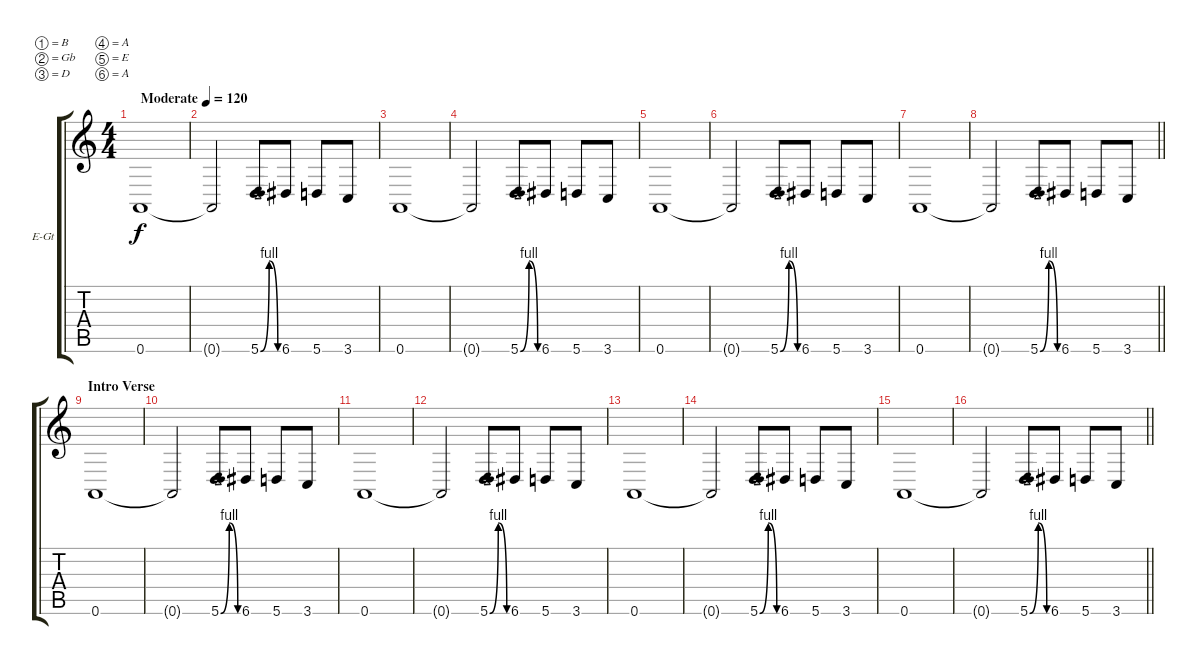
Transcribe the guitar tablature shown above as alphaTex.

\bracketExtendMode groupsimilarinstruments
\firstSystemTrackNameOrientation horizontal
\otherSystemsTrackNameOrientation horizontal
\track ("Clean Gtr. 2" "E-Gt") {instrument electricguitarclean}
\staff {score tabs}
\tuning (B3 Gb3 D3 A2 E2 A1)
\ts (4 4)
\beaming (8 2 2 2 2)
\tempo (120 "Moderate")
\clef g2
\ks c
0.6.1{dy f instrument electricguitarclean} |
0.6{t}.2 5.6{be (bendrelease 0 0 30 4 30 4 60 0)}.8 6.6.8 5.6.8 3.6.8 |
0.6.1 |
0.6{t}.2 5.6{be (bendrelease 0 0 30 4 30 4 60 0)}.8 6.6.8 5.6.8 3.6.8 |
0.6.1 |
0.6{t}.2 5.6{be (bendrelease 0 0 30 4 30 4 60 0)}.8 6.6.8 5.6.8 3.6.8 |
0.6.1 |
\barLineRight lightlight
0.6{t}.2 5.6{be (bendrelease 0 0 30 4 30 4 60 0)}.8 6.6.8 5.6.8 3.6.8 |
\section ("" "Intro Verse")
0.6.1 |
0.6{t}.2 5.6{be (bendrelease 0 0 30 4 30 4 60 0)}.8 6.6.8 5.6.8 3.6.8 |
0.6.1 |
0.6{t}.2 5.6{be (bendrelease 0 0 30 4 30 4 60 0)}.8 6.6.8 5.6.8 3.6.8 |
0.6.1 |
0.6{t}.2 5.6{be (bendrelease 0 0 30 4 30 4 60 0)}.8 6.6.8 5.6.8 3.6.8 |
0.6.1 |
\barLineRight lightlight
0.6{t}.2 5.6{be (bendrelease 0 0 30 4 30 4 60 0)}.8 6.6.8 5.6.8 3.6.8
